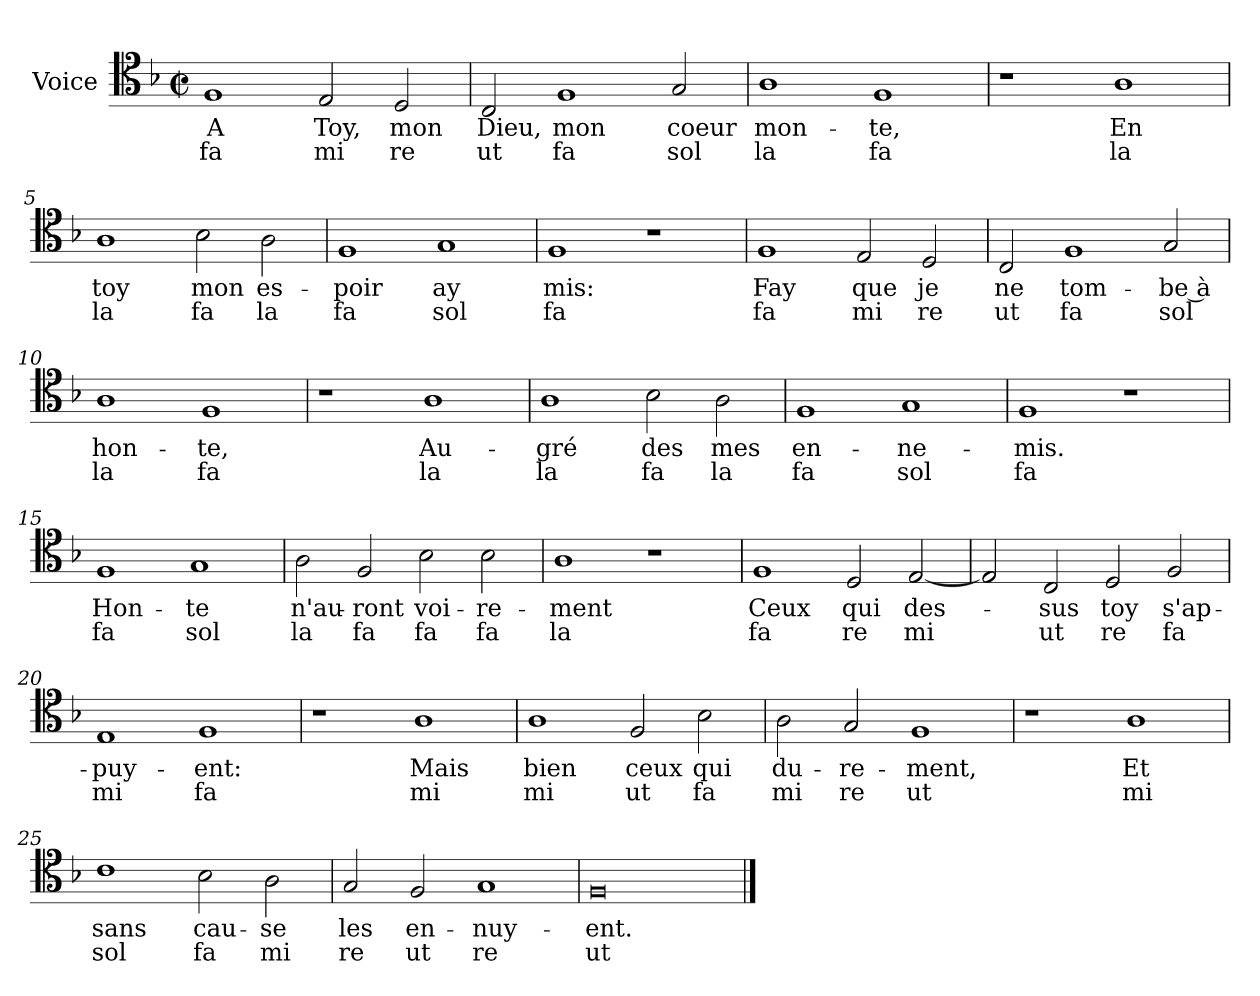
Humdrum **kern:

**kern	**text	**text
*part1	*part1	*part1
*staff1	*staff1	*staff1
*I"Voice	*	*
*I'Vo.	*	*
*clefC4	*	*
*k[b-]	*	*
*M4/2	*	*
*met(c|)	*	*
=1	=1	=1
1F	A	fa
2E/	Toy,	mi
2D/	mon	re
=2	=2	=2
2C/	Dieu,	ut
1F	mon	fa
2G/	coeur	sol
=3	=3	=3
1A	mon-	la
1F	-te,	fa
=4	=4	=4
1r	.	.
1A	En	la
=5	=5	=5
1A	toy	la
2B-\	mon	fa
2A\	es-	la
=6	=6	=6
1F	-poir	fa
1G	ay	sol
=7	=7	=7
1F	mis:	fa
1r	.	.
=8	=8	=8
1F	Fay	fa
2E/	que	mi
2D/	je	re
=9	=9	=9
2C/	ne	ut
1F	tom-	fa
2G/	-be à	sol
=10	=10	=10
1A	hon-	la
1F	-te,	fa
=11	=11	=11
1r	.	.
1A	Au-	la
=12	=12	=12
1A	-gré	la
2B-\	des	fa
2A\	mes	la
=13	=13	=13
1F	en-	fa
1G	-ne-	sol
=14	=14	=14
1F	-mis.	fa
1r	.	.
=15	=15	=15
1F	Hon-	fa
1G	-te	sol
=16	=16	=16
2A\	n'au-	la
2F/	-ront	fa
2B-\	voi-	fa
2B-\	-re-	fa
=17	=17	=17
1A	-ment	la
1r	.	.
=18	=18	=18
1F	Ceux	fa
2D/	qui	re
[2E/	des-	mi
=19	=19	=19
2E/]	.	.
2C/	-sus	ut
2D/	toy	re
2F/	s'ap-	fa
=20	=20	=20
1E	-puy-	mi
1F	-ent:	fa
=21	=21	=21
1r	.	.
1A	Mais	mi
=22	=22	=22
1A	bien	mi
2F/	ceux	ut
2B-\	qui	fa
=23	=23	=23
2A\	du-	mi
2G/	-re-	re
1F	-ment,	ut
=24	=24	=24
1r	.	.
1A	Et	mi
=25	=25	=25
1c	sans	sol
2B-\	cau-	fa
2A\	-se	mi
=26	=26	=26
2G/	les	re
2F/	en-	ut
1G	-nuy-	re
=27	=27	=27
0F	-ent.	ut
==	==	==
*-	*-	*-
